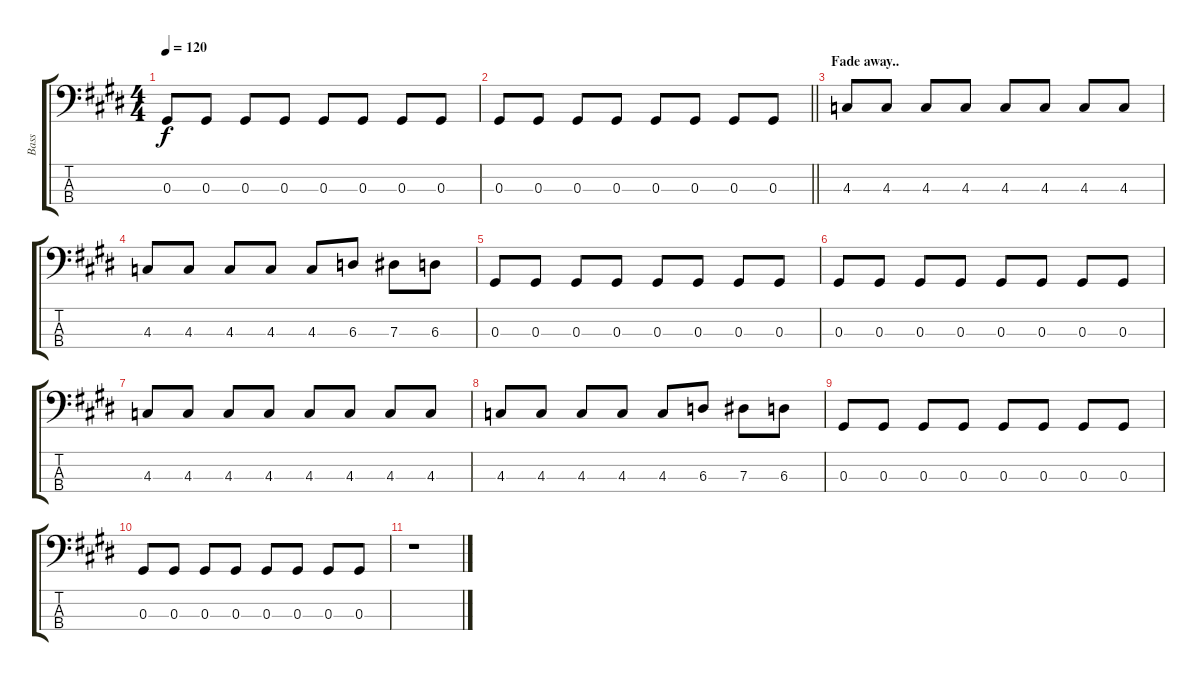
\track ("Bass" "Bass") {instrument electricbassfinger}
\staff {score tabs}
\tuning (Gb2 Db2 Ab1 Eb1) {hide}
\ts (4 4)
\tempo 120
\clef f4
\ks e
0.3.8{dy f} 0.3.8 0.3.8 0.3.8 0.3.8 0.3.8 0.3.8 0.3.8 |
\barLineRight lightlight
0.3.8 0.3.8 0.3.8 0.3.8 0.3.8 0.3.8 0.3.8 0.3.8 |
\section ("" "Fade away..")
4.3.8 4.3.8 4.3.8 4.3.8 4.3.8 4.3.8 4.3.8 4.3.8 |
4.3.8 4.3.8 4.3.8 4.3.8 4.3.8 6.3.8 7.3.8 6.3.8 |
0.3.8 0.3.8 0.3.8 0.3.8 0.3.8 0.3.8 0.3.8 0.3.8 |
0.3.8 0.3.8 0.3.8 0.3.8 0.3.8 0.3.8 0.3.8 0.3.8 |
4.3.8 4.3.8 4.3.8 4.3.8 4.3.8 4.3.8 4.3.8 4.3.8 |
4.3.8 4.3.8 4.3.8 4.3.8 4.3.8 6.3.8 7.3.8 6.3.8 |
0.3.8 0.3.8 0.3.8 0.3.8 0.3.8 0.3.8 0.3.8 0.3.8 |
0.3.8 0.3.8 0.3.8 0.3.8 0.3.8 0.3.8 0.3.8 0.3.8 |
r.1
